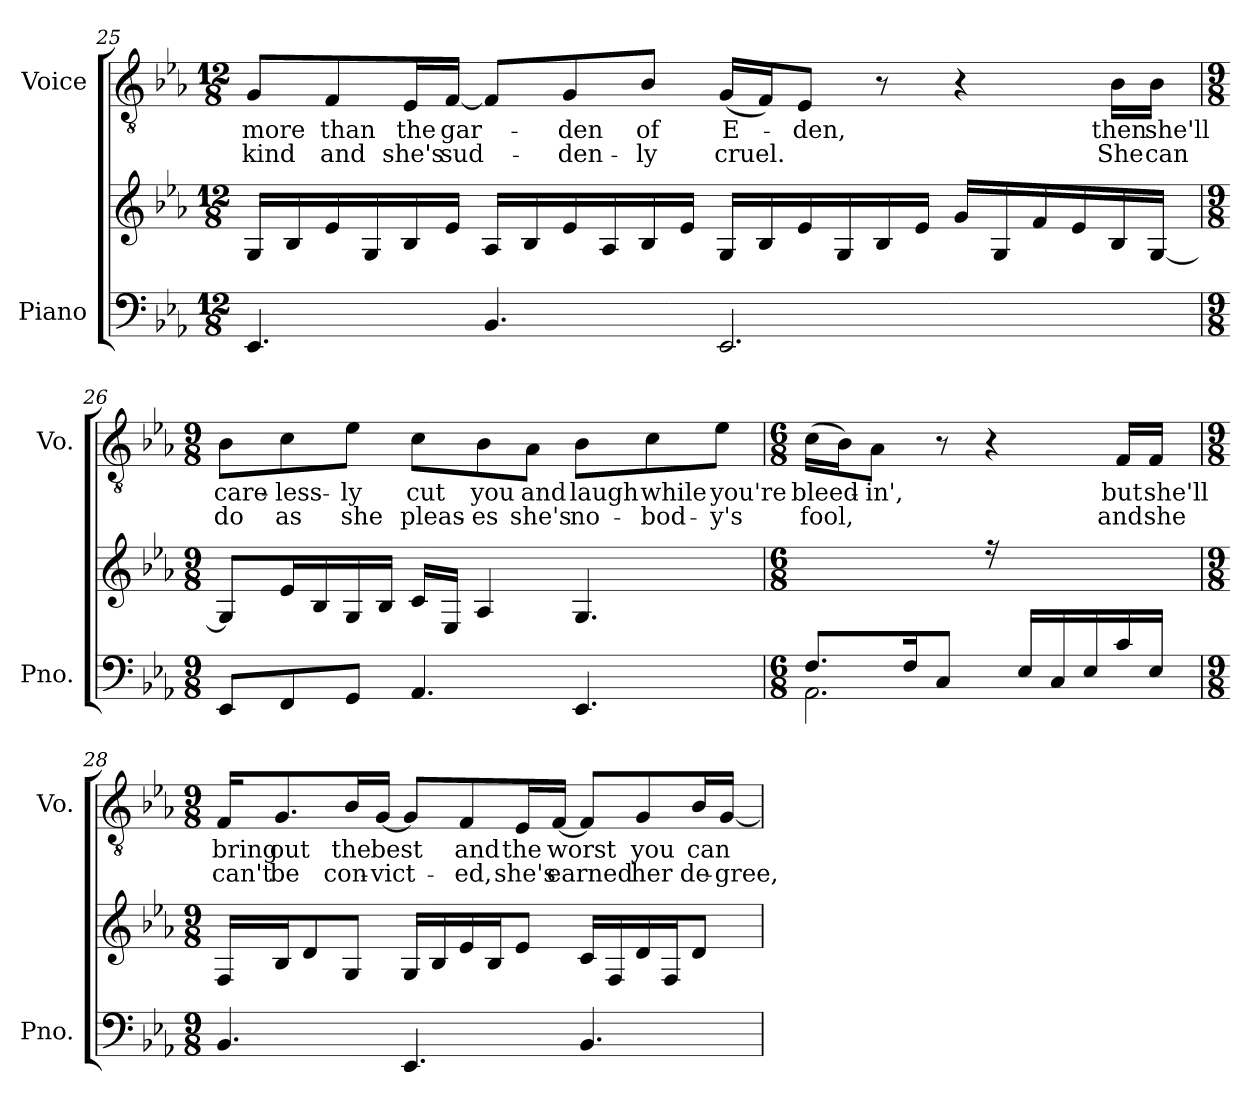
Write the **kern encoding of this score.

**kern	**kern	**kern	**text	**text
*part2	*part2	*part1	*part1	*part1
*staff3	*staff2	*staff1	*staff1	*staff1
*I"Piano	*	*I"Voice	*	*
*I'Pno.	*	*I'Vo.	*	*
!!LO:PB:g=z
*clefF4	*clefG2	*clefGv2	*	*
*k[b-e-a-]	*k[b-e-a-]	*k[b-e-a-]	*	*
*M12/8	*M12/8	*M12/8	*	*
=25	=25	=25	=25	=25
!	!	!	!LO:LY:b	!LO:LY:b
4.EE-/	16G/LL	8G/L	more	kind
.	16B-/	.	.	.
!	!	!	!LO:LY:b	!LO:LY:b
.	16e-/	8F/	than	and
.	16G/	.	.	.
!	!	!	!LO:LY:b	!LO:LY:b
.	16B-/	16E-/L	the	she's
!	!	!	!LO:LY:b	!LO:LY:b
.	16e-/JJ	[16F/JJ	gar-	sud-
4.BB-/	16A-/LL	8F/L]	.	.
.	16B-/	.	.	.
!	!	!	!LO:LY:b	!LO:LY:b
.	16e-/	8G/	-den	-den-
.	16A-/	.	.	.
!	!	!	!LO:LY:b	!LO:LY:b
.	16B-/	8B-/J	of	-ly
.	16e-/JJ	.	.	.
!	!	!	!LO:LY:b	!LO:LY:b
2.EE-/	16G/LL	(16G/LL	E-	cruel.
.	16B-/	16F/J)	.	.
!	!	!	!LO:LY:b	!
.	16e-/	8E-/J	-den,	.
.	16G/	.	.	.
.	16B-/	8r	.	.
.	16e-/JJ	.	.	.
.	16g/LL	4r	.	.
.	16G/	.	.	.
.	16f/	.	.	.
.	16e-/	.	.	.
!	!	!	!LO:LY:b	!LO:LY:b
.	16B-/	16B-\LL	then	She
!	!	!	!LO:LY:b	!LO:LY:b
.	[16G/JJ	16B-\JJ	she'll	can
=26	=26	=26	=26	=26
*M9/8	*M9/8	*M9/8	*	*
!	!	!	!LO:LY:b	!LO:LY:b
8EE-/L	8G/L]	8B-\L	care-	do
!	!	!	!LO:LY:b	!LO:LY:b
8FF/	16e-/L	8c\	-less-	as
.	16B-/	.	.	.
!	!	!	!LO:LY:b	!LO:LY:b
8GG/J	16G/	8e-\J	-ly	she
.	16B-/JJ	.	.	.
!	!	!	!LO:LY:b	!LO:LY:b
4.AA-/	16c/LL	8c\L	cut	pleas-
.	16E-/JJ	.	.	.
!	!	!	!LO:LY:b	!LO:LY:b
.	4A-/	8B-\	you	-es
!	!	!	!LO:LY:b	!LO:LY:b
.	.	8A-\J	and	she's
!	!	!	!LO:LY:b	!LO:LY:b
4.EE-/	4.G/	8B-\L	laugh	no-
!	!	!	!LO:LY:b	!LO:LY:b
.	.	8c\	while	-bod-
!	!	!	!LO:LY:b	!LO:LY:b
.	.	8e-\J	you're	-y's
!!LO:LB:g=z
=27	=27	=27	=27	=27
*M6/8	*M6/8	*M6/8	*	*
*^	*	*	*	*
!	!	!	!	!LO:LY:b	!LO:LY:b
8.F/L	2.AA-\	4.ryy	(16c\LL	bleed-	fool,
.	.	.	16B-\J)	.	.
!	!	!	!	!LO:LY:b	!
.	.	.	8A-\J	-in',	.
16F/K	.	.	.	.	.
8C/J	.	.	8r	.	.
16ryy	.	16rff	4r	.	.
16E-/LL	.	4ryy	.	.	.
16C/	.	.	.	.	.
16E-/	.	.	.	.	.
!	!	!	!	!LO:LY:b	!LO:LY:b
16c/	.	.	16F/LL	but	and
!	!	!	!	!LO:LY:b	!LO:LY:b
16E-/JJ	.	16ryy	16F/JJ	she'll	she
*v	*v	*	*	*	*
=28	=28	=28	=28	=28
*M9/8	*M9/8	*M9/8	*	*
!	!	!	!LO:LY:b	!LO:LY:b
4.BB-/	16F/LL	16F/KL	bring	can't
!	!	!	!LO:LY:b	!LO:LY:b
.	16B-/J	8.G/	out	be
.	8d/	.	.	.
!	!	!	!LO:LY:b	!LO:LY:b
.	8G/J	16B-/L	the	con-
!	!	!	!LO:LY:b	!LO:LY:b
.	.	[16G/JJ	best	-vict-
4.EE-/	16G/LL	8G/L]	.	.
.	16B-/	.	.	.
!	!	!	!LO:LY:b	!LO:LY:b
.	16e-/	8F/	and	-ed,
.	16B-/J	.	.	.
!	!	!	!LO:LY:b	!LO:LY:b
.	8e-/J	16E-/L	the	she's
!	!	!	!LO:LY:b	!LO:LY:b
.	.	[16F/JJ	worst	earned
4.BB-/	16c/LL	8F/L]	.	.
.	16F/	.	.	.
!	!	!	!LO:LY:b	!LO:LY:b
.	16d/	8G/	you	her
.	16F/J	.	.	.
!	!	!	!LO:LY:b	!LO:LY:b
.	8d/J	16B-/L	can	de-
!	!	!	!	!LO:LY:b
.	.	[16G/JJ	.	-gree,
=	=	=	=	=
*-	*-	*-	*-	*-
